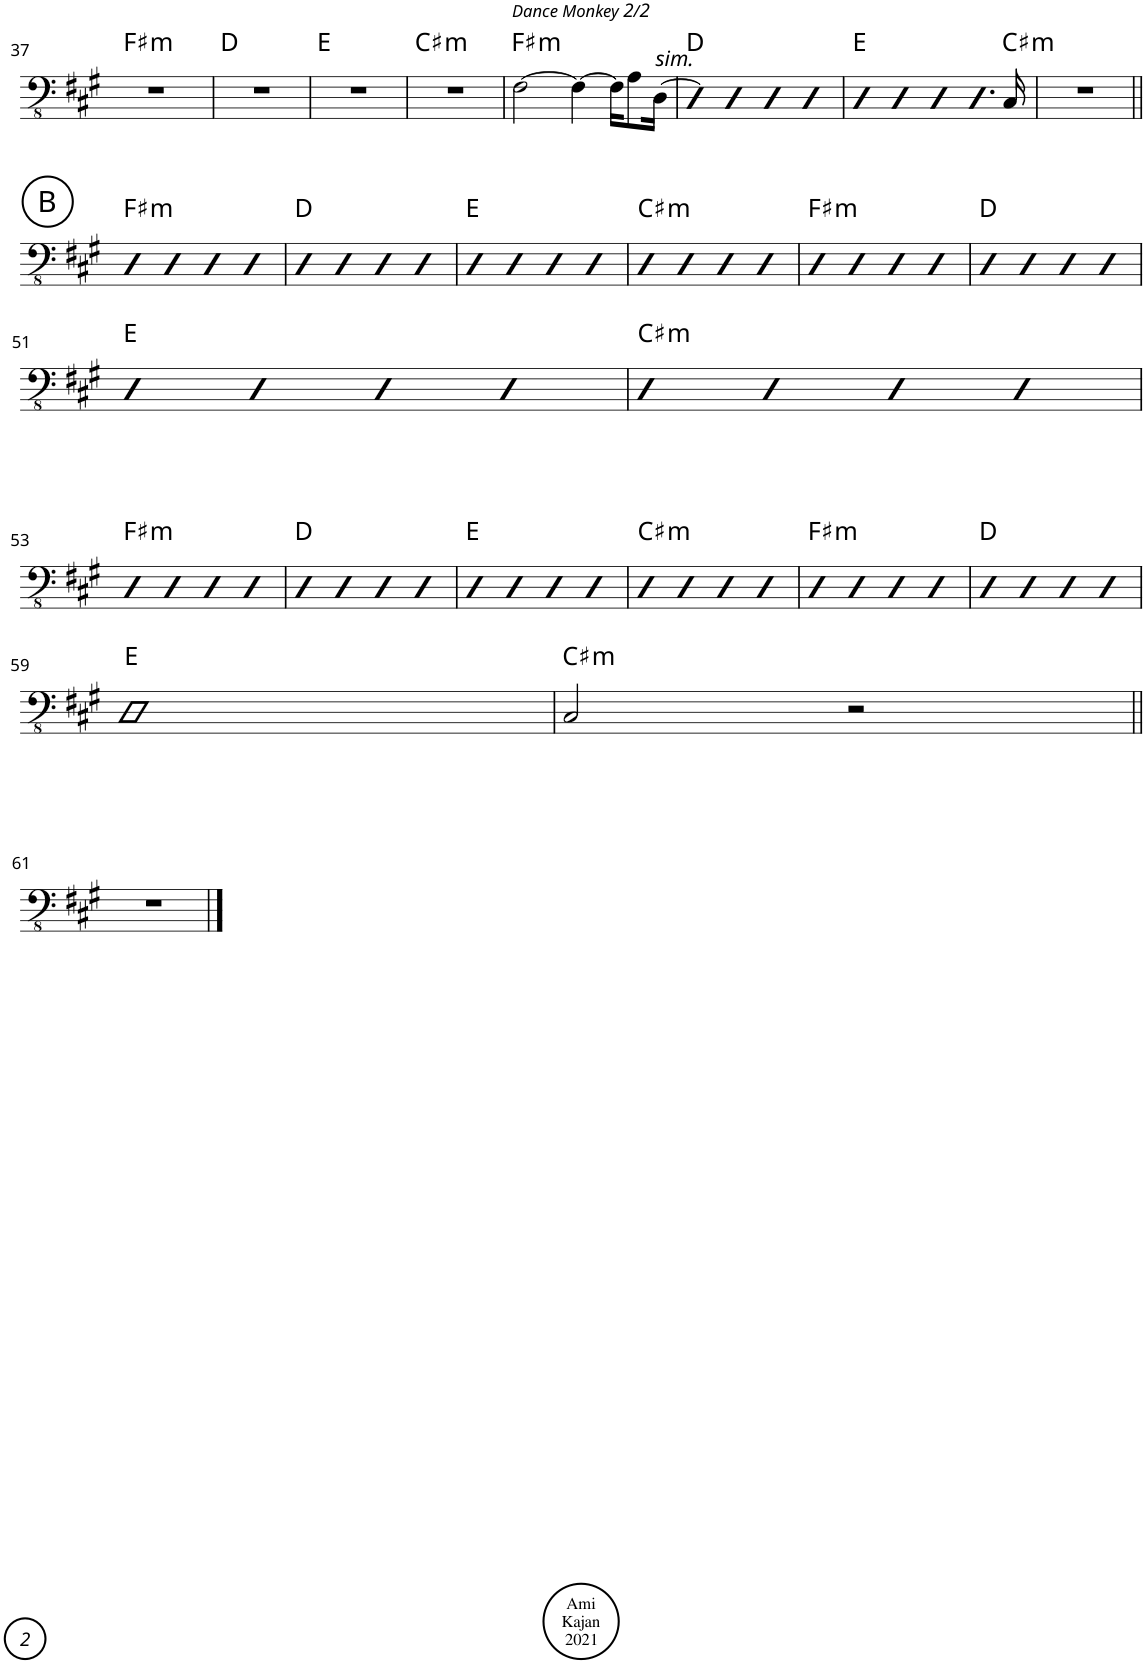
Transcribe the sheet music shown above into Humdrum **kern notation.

**kern	**harte
*part1	*part1
*staff1	*
*I"Acoustic Bass	*
*I'Bass	*
!!LO:PB:g=z
*clefFv4	*
*k[f#c#g#]	*
*M4/4	*
*met(c)	*
=37	=37
!	!LO:H:kt=m
1r	F#:min
=38	=38
1r	D:maj
=39	=39
1r	E:maj
=40	=40
!	!LO:H:kt=m
1r	C#:min
=41	=41
!	!LO:H:kt=m
[2FF#\	F#:min
4FF#\_	.
16FF#\KL]	.
8AA\	.
!LO:TX:a:i:t=sim.	!
[16DD\Jk	.
=42	=42
4DD]	D:maj
4DD	.
4DD	.
4DD	.
=43	=43
4DD	E:maj
4DD	.
4DD	.
8.DD	.
!	!LO:H:kt=m
16CC#/	C#:min
=44	=44
1r	.
!!LO:LB:g=z
!!LO:REH:place=s1:a:cj:enc=circle:fs=14:t=B
=45||	=45||
!	!LO:H:kt=m
4DD	F#:min
4DD	.
4DD	.
4DD	.
=46	=46
4DD	D:maj
4DD	.
4DD	.
4DD	.
=47	=47
4DD	E:maj
4DD	.
4DD	.
4DD	.
=48	=48
!	!LO:H:kt=m
4DD	C#:min
4DD	.
4DD	.
4DD	.
=49	=49
!	!LO:H:kt=m
4DD	F#:min
4DD	.
4DD	.
4DD	.
=50	=50
4DD	D:maj
4DD	.
4DD	.
4DD	.
!!LO:LB:g=z
=51	=51
4DD	E:maj
4DD	.
4DD	.
4DD	.
=52	=52
!	!LO:H:kt=m
4DD	C#:min
4DD	.
4DD	.
4DD	.
!!LO:LB:g=z
=53	=53
!	!LO:H:kt=m
4DD	F#:min
4DD	.
4DD	.
4DD	.
=54	=54
4DD	D:maj
4DD	.
4DD	.
4DD	.
=55	=55
4DD	E:maj
4DD	.
4DD	.
4DD	.
=56	=56
!	!LO:H:kt=m
4DD	C#:min
4DD	.
4DD	.
4DD	.
=57	=57
!	!LO:H:kt=m
4DD	F#:min
4DD	.
4DD	.
4DD	.
=58	=58
4DD	D:maj
4DD	.
4DD	.
4DD	.
!!LO:LB:g=z
=59	=59
1DD	E:maj
=60	=60
!	!LO:H:kt=m
2CC#/	C#:min
2r	.
!!LO:LB:g=z
=61||	=61||
1r	.
==	==
*-	*-
